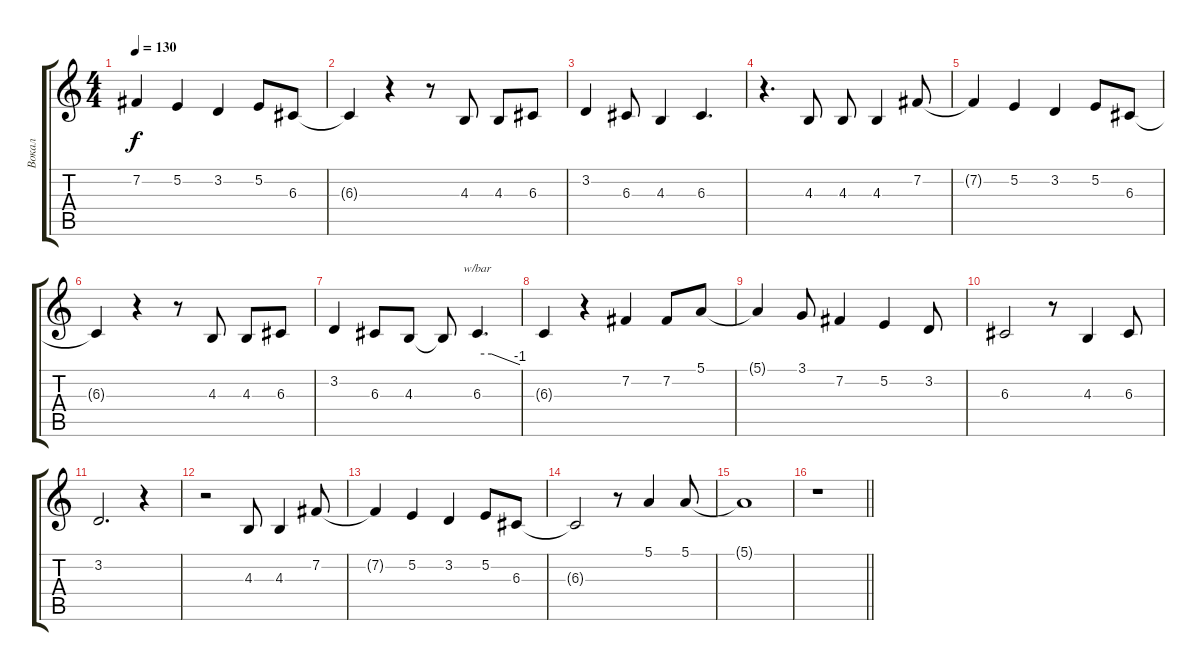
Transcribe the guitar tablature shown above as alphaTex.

\track ("Вокал" "Вокал") {instrument oboe}
\staff {score tabs}
\tuning (E4 B3 G3 D3 A2 E2) {hide}
\ts (4 4)
\tempo 130
\clef g2
\ks c
7.2{t}.4{dy f} 5.2.4 3.2.4 5.2.8 6.3.8 |
6.3{t}.4 r.4 r.8 4.3.8 4.3.8 6.3.8 |
3.2.4 6.3.8 4.3.4 6.3.4{d} |
r.4{d} 4.3.8 4.3.8 4.3.4 7.2.8 |
7.2{t}.4 5.2.4 3.2.4 5.2.8 6.3.8 |
6.3{t}.4 r.4 r.8 4.3.8 4.3.8 6.3.8 |
3.2.4 6.3.8 4.3.8 4.3{t}.8 6.3.4{d tbe (custom default 0 0 20 0 60 -4)} |
6.3{t}.4 r.4 7.2.4 7.2.8 5.1.8 |
5.1{t}.4 3.1.8 7.2.4 5.2.4 3.2.8 |
6.3.2 r.8 4.3.4 6.3.8 |
3.2.2{d} r.4 |
r.2 4.3.8 4.3.4 7.2.8 |
7.2{t}.4 5.2.4 3.2.4 5.2.8 6.3.8 |
6.3{t}.2 r.8 5.1.4 5.1.8 |
5.1{t}.1 |
\barLineRight lightlight
r.1
